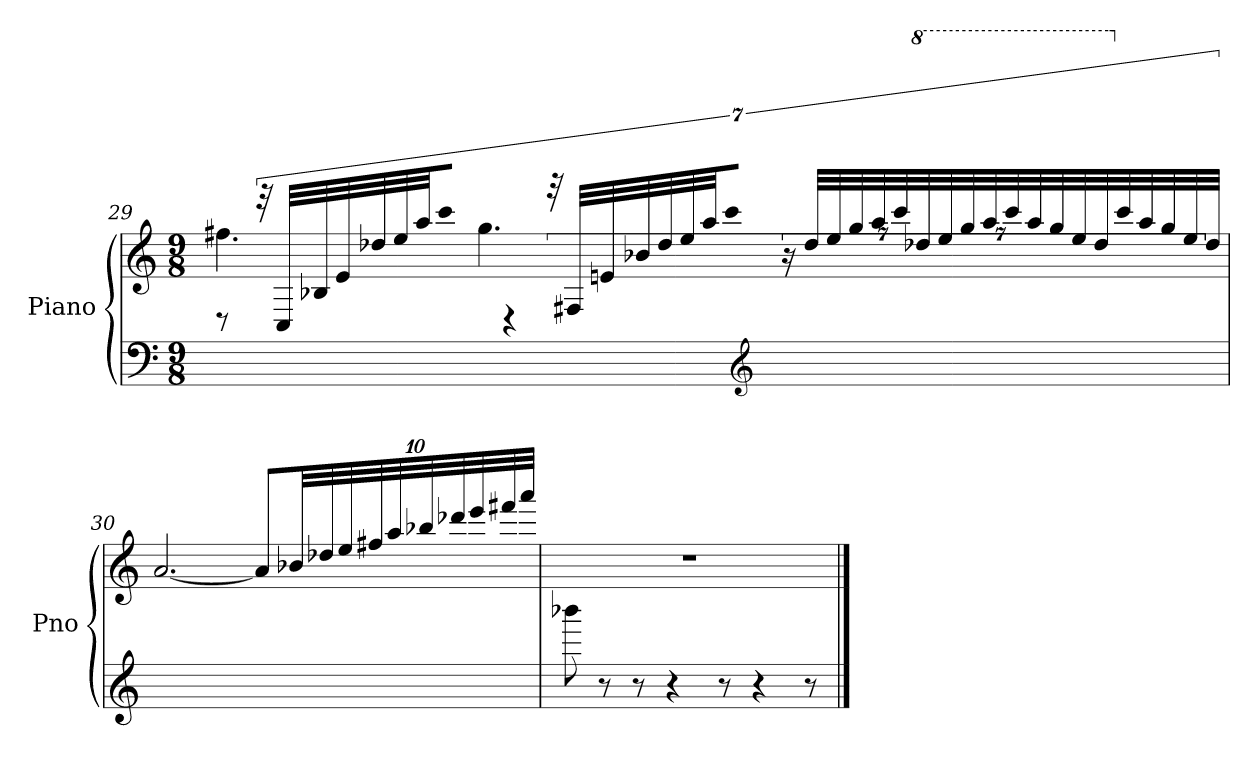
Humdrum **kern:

**kern	**kern
*part1	*part1
*staff2	*staff1
*I"Piano	*
*I'Pno	*
*clefF4	*clefG2
*k[]	*k[]
*M9/8	*M9/8
=29	=29
*	*^
2.ryy	8rD	4.ff#X
.	56r	.
.	56C/LLL	.
.	56B-X	.
.	56e/	.
.	56dd-X\	.
.	56ee	.
.	56aaJJ	.
.	8cccJ	.
.	8rD	4.gg
.	56r	.
.	56F#XLLL	.
.	56en/	.
.	56b-X	.
.	56dd-\	.
.	56ee	.
.	56aaJJ	.
.	8cccJ	.
*clefG2	*	*
4.ryy	28r	4.ryy
.	56dd-/LLL	.
.	56ee/	.
.	56gg/	.
.	56aa/	.
.	56ccc/	.
*	*8va	*
.	56ddd-X\	.
.	56eee	.
.	56ggg	.
.	56aaa	.
.	56cccc	.
.	56aaa	.
.	56ggg	.
.	56eee	.
.	56ddd-	.
*	*X8va	*
.	56ccc/	.
.	56aa/	.
.	56gg/	.
.	56ee/	.
.	56dd-/JJJ	.
*	*v	*v
=30	=30
8%9ryy	[2.a
.	8aL]
.	40b-XLL
.	40dd-X
.	40ee/
.	40ff#X
.	40aa\
.	40bb-X
.	40ddd-X
.	40eee
.	40fff#X
.	40aaaJJJ
=31	=31
8bbb-X	8%9r
8r	.
8r	.
4r	.
8r	.
4r	.
8r	.
==	==
*-	*-
